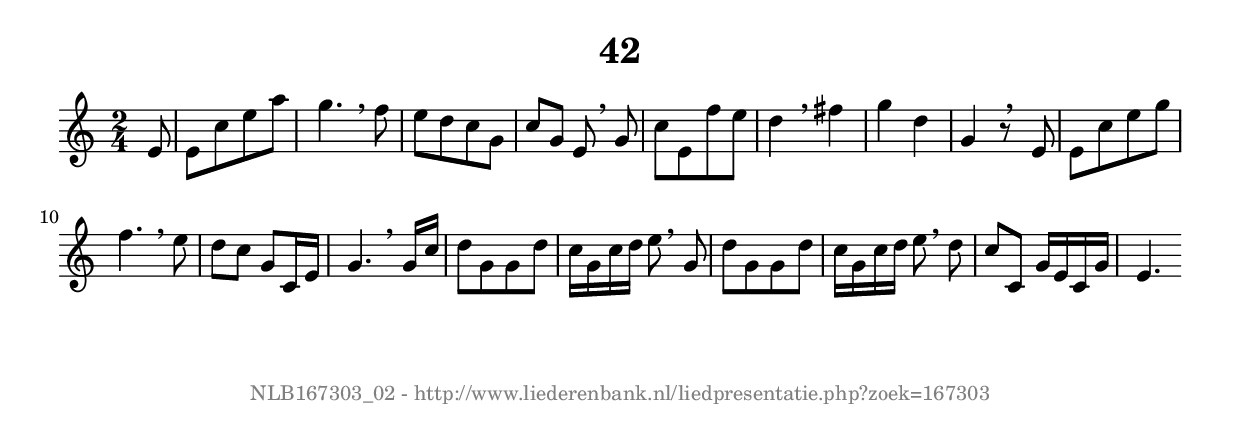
%
% produced by wce2krn 1.64 (7 June 2014)
%
\version"2.16"
#(append! paper-alist '(("long" . (cons (* 210 mm) (* 2000 mm)))))
#(set-default-paper-size "long")
sb = {\breathe}
mBreak = {\breathe }
bBreak = {\breathe }
x = {\once\override NoteHead #'style = #'cross }
gl=\glissando
itime={\override Staff.TimeSignature #'stencil = ##f }
ficta = {\once\set suggestAccidentals = ##t}
fine = {\once\override Score.RehearsalMark #'self-alignment-X = #1 \mark \markup {\italic{Fine}}}
dc = {\once\override Score.RehearsalMark #'self-alignment-X = #1 \mark \markup {\italic{D.C.}}}
dcf = {\once\override Score.RehearsalMark #'self-alignment-X = #1 \mark \markup {\italic{D.C. al Fine}}}
dcc = {\once\override Score.RehearsalMark #'self-alignment-X = #1 \mark \markup {\italic{D.C. al Coda}}}
ds = {\once\override Score.RehearsalMark #'self-alignment-X = #1 \mark \markup {\italic{D.S.}}}
dsf = {\once\override Score.RehearsalMark #'self-alignment-X = #1 \mark \markup {\italic{D.S. al Fine}}}
dsc = {\once\override Score.RehearsalMark #'self-alignment-X = #1 \mark \markup {\italic{D.S. al Coda}}}
pv = {\set Score.repeatCommands = #'((volta "1"))}
sv = {\set Score.repeatCommands = #'((volta "2"))}
tv = {\set Score.repeatCommands = #'((volta "3"))}
qv = {\set Score.repeatCommands = #'((volta "4"))}
xv = {\set Score.repeatCommands = #'((volta #f))}
\header{ tagline = ""
title = "42"
}
\score {{
\key c \major
\relative g'
{
\set melismaBusyProperties = #'()
\partial 32*4
\time 2/4
\tempo 4=120
\override Score.MetronomeMark #'transparent = ##t
\override Score.RehearsalMark #'break-visibility = #(vector #t #t #f)
e8 e[ c' e a] g4. \sb f8 e[ d c g] c g e \sb g c[ e, f' e] d4 \sb fis g d g, r8 \bar":|:" \bBreak
e8 e[ c' e g] f4. \sb e8 d c g c,16 e g4. \sb g16 c d8[ g, g d'] c16 g c d e8 \mBreak
g,8 d'[ g, g d'] c16 g c d e8 \sb d c c, g'16 e c g' e4. \bar":|"
 }}
 \midi { }
 \layout {
            indent = 0.0\cm
}
}
\markup { \vspace #0 } \markup { \with-color #grey \fill-line { \center-column { \smaller "NLB167303_02 - http://www.liederenbank.nl/liedpresentatie.php?zoek=167303" } } }
